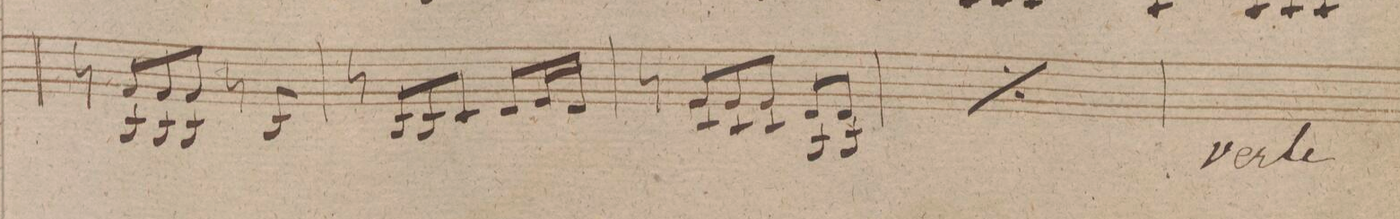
**kern	**dynam
*I"Violino 2do	*
*clefG2	*
*k[f#c#g#]	*
*M3/4	*
8r	.
8f#/L 8B/	.
8f#/ 8B/	.
8f#/J 8B/	.
8r	.
8B/	.
=22	=22
8r	.
8B/L	.
8B/	.
8c#/J	.
8d/L	.
16e/L	.
16d/JJ	.
=23	=23
8r	.
8e/L 8c#/	.
8e/ 8c#/	.
8e/J 8c#/	.
8d/L 8B/	.
8d/J 8B/	.
=24	=24
*rep	*
8r	.
8e/L 8c#/	.
8e/ 8c#/	.
8e/J 8c#/	.
8d/L 8B/	.
8d/J 8B/	.
*Xrep	*
=25	=25
*-	*-
